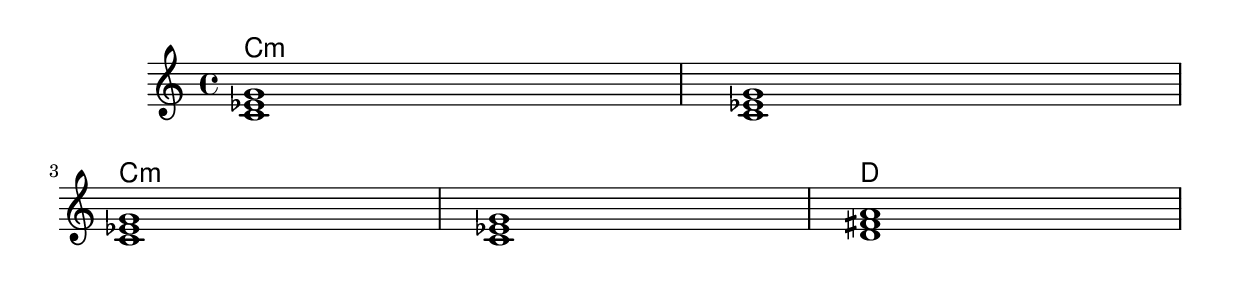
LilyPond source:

%% Do not edit this file; it is auto-generated from LSR http://lsr.dsi.unimi.it
%% This file is in the public domain.
\version "2.11.55"

\header {
  lsrtags = "chords"

  texidoces = "
Se pueden imprimir los acordes exclusivamente al comienzo de las
líneas y cuando cambia el acorde.

"
  doctitlees = "Imprimir los acordes cuando se produce un cambio"

  texidoc = "
Chord names can be displayed only at the start of lines and when the
chord changes.

"
  doctitle = "Showing chords at changes"
} % begin verbatim
harmonies = \chordmode {
  c1:m c:m \break c:m c:m d
}
<<
  \new ChordNames {
    \set chordChanges = ##t
    \harmonies
  }
  \new Staff {
    \relative c' { \harmonies }
  }
>>
